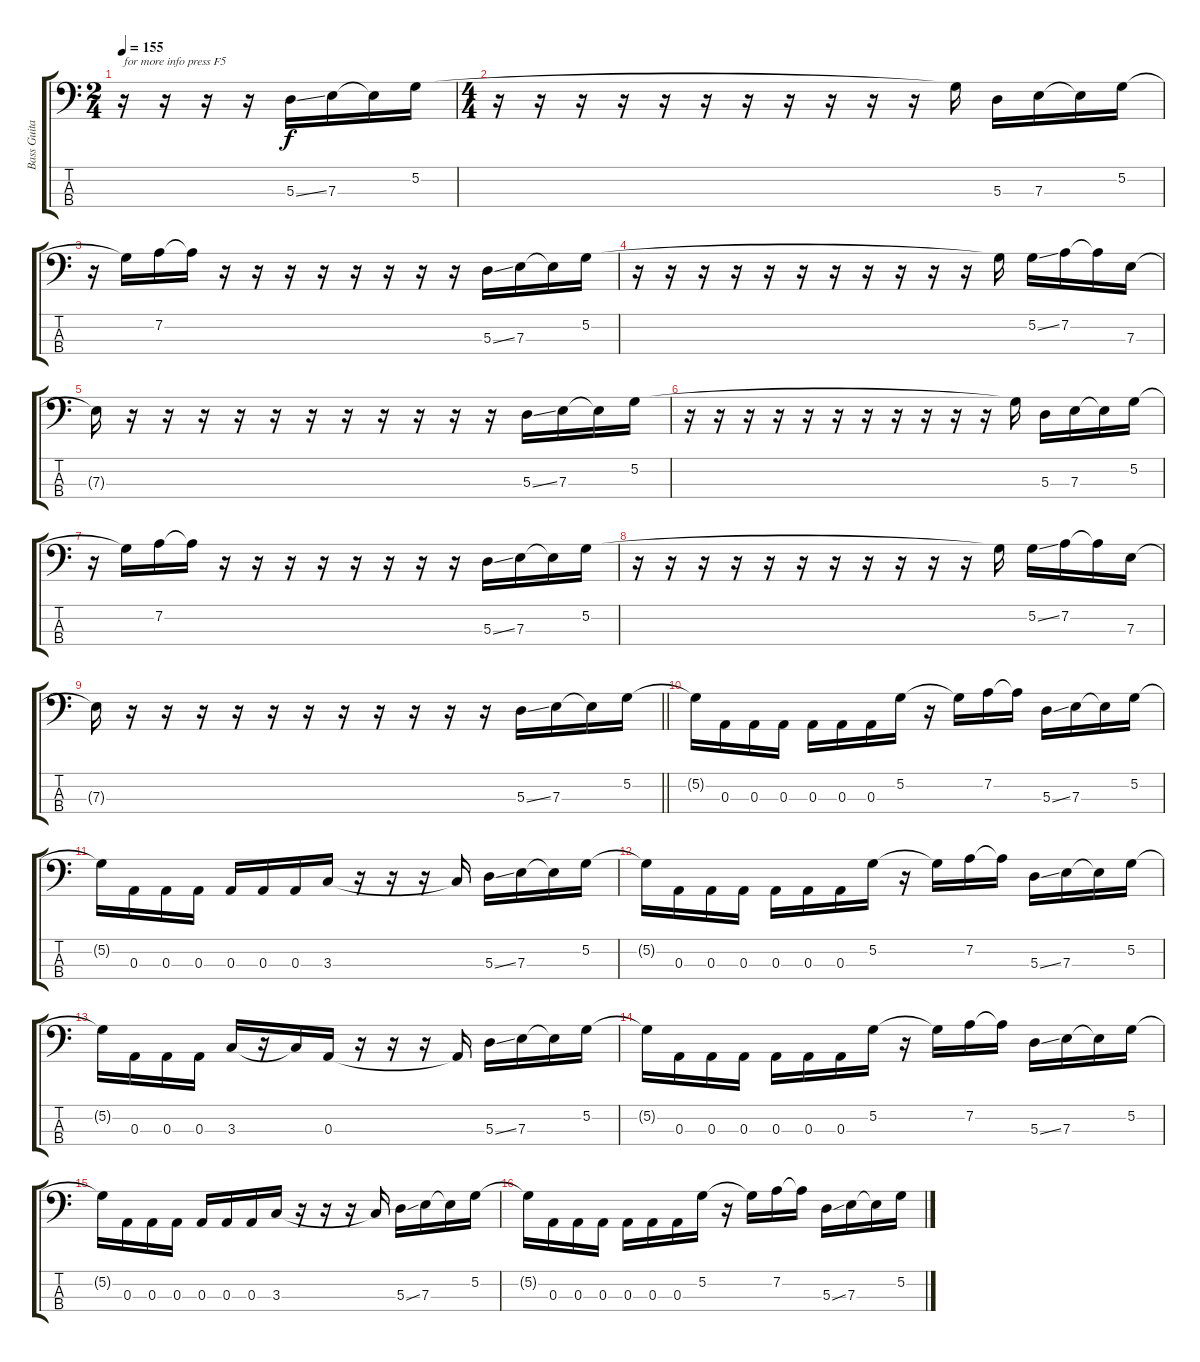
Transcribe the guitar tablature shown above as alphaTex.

\track ("Bass Guitar" "Bass Guita") {instrument electricbassfinger}
\staff {score tabs}
\tuning (G2 D2 A1 E1) {hide}
\ts (2 4)
\tempo 155
\clef f4
\ks c
r.16{txt "for more info press F5" dy f instrument electricbassfinger} r.16 r.16 r.16 5.3{ss}.16 7.3.16 7.3{t}.16 5.2.16 |
\ts (4 4)
r.16 r.16 r.16 r.16 r.16 r.16 r.16 r.16 r.16 r.16 r.16 5.2{t}.16 5.3.16 7.3.16 7.3{t}.16 5.2.16 |
r.16 5.2{t}.16 7.2.16 7.2{t}.16 r.16 r.16 r.16 r.16 r.16 r.16 r.16 r.16 5.3{ss}.16 7.3.16 7.3{t}.16 5.2.16 |
r.16 r.16 r.16 r.16 r.16 r.16 r.16 r.16 r.16 r.16 r.16 5.2{t}.16 5.2{ss}.16 7.2.16 7.2{t}.16 7.3.16 |
7.3{t}.16 r.16 r.16 r.16 r.16 r.16 r.16 r.16 r.16 r.16 r.16 r.16 5.3{ss}.16 7.3.16 7.3{t}.16 5.2.16 |
r.16 r.16 r.16 r.16 r.16 r.16 r.16 r.16 r.16 r.16 r.16 5.2{t}.16 5.3.16 7.3.16 7.3{t}.16 5.2.16 |
r.16 5.2{t}.16 7.2.16 7.2{t}.16 r.16 r.16 r.16 r.16 r.16 r.16 r.16 r.16 5.3{ss}.16 7.3.16 7.3{t}.16 5.2.16 |
r.16 r.16 r.16 r.16 r.16 r.16 r.16 r.16 r.16 r.16 r.16 5.2{t}.16 5.2{ss}.16 7.2.16 7.2{t}.16 7.3.16 |
\barLineRight lightlight
7.3{t}.16 r.16 r.16 r.16 r.16 r.16 r.16 r.16 r.16 r.16 r.16 r.16 5.3{ss}.16 7.3.16 7.3{t}.16 5.2.16 |
\section ("" "")
5.2{t}.16 0.3.16 0.3.16 0.3.16 0.3.16 0.3.16 0.3.16 5.2.16 r.16 5.2{t}.16 7.2.16 7.2{t}.16 5.3{ss}.16 7.3.16 7.3{t}.16 5.2.16 |
5.2{t}.16 0.3.16 0.3.16 0.3.16 0.3.16 0.3.16 0.3.16 3.3.16 r.16 r.16 r.16 3.3{t}.16 5.3{ss}.16 7.3.16 7.3{t}.16 5.2.16 |
5.2{t}.16 0.3.16 0.3.16 0.3.16 0.3.16 0.3.16 0.3.16 5.2.16 r.16 5.2{t}.16 7.2.16 7.2{t}.16 5.3{ss}.16 7.3.16 7.3{t}.16 5.2.16 |
5.2{t}.16 0.3.16 0.3.16 0.3.16 3.3.16 r.16 3.3{t}.16 0.3.16 r.16 r.16 r.16 0.3{t}.16 5.3{ss}.16 7.3.16 7.3{t}.16 5.2.16 |
5.2{t}.16 0.3.16 0.3.16 0.3.16 0.3.16 0.3.16 0.3.16 5.2.16 r.16 5.2{t}.16 7.2.16 7.2{t}.16 5.3{ss}.16 7.3.16 7.3{t}.16 5.2.16 |
5.2{t}.16 0.3.16 0.3.16 0.3.16 0.3.16 0.3.16 0.3.16 3.3.16 r.16 r.16 r.16 3.3{t}.16 5.3{ss}.16 7.3.16 7.3{t}.16 5.2.16 |
5.2{t}.16 0.3.16 0.3.16 0.3.16 0.3.16 0.3.16 0.3.16 5.2.16 r.16 5.2{t}.16 7.2.16 7.2{t}.16 5.3{ss}.16 7.3.16 7.3{t}.16 5.2.16
